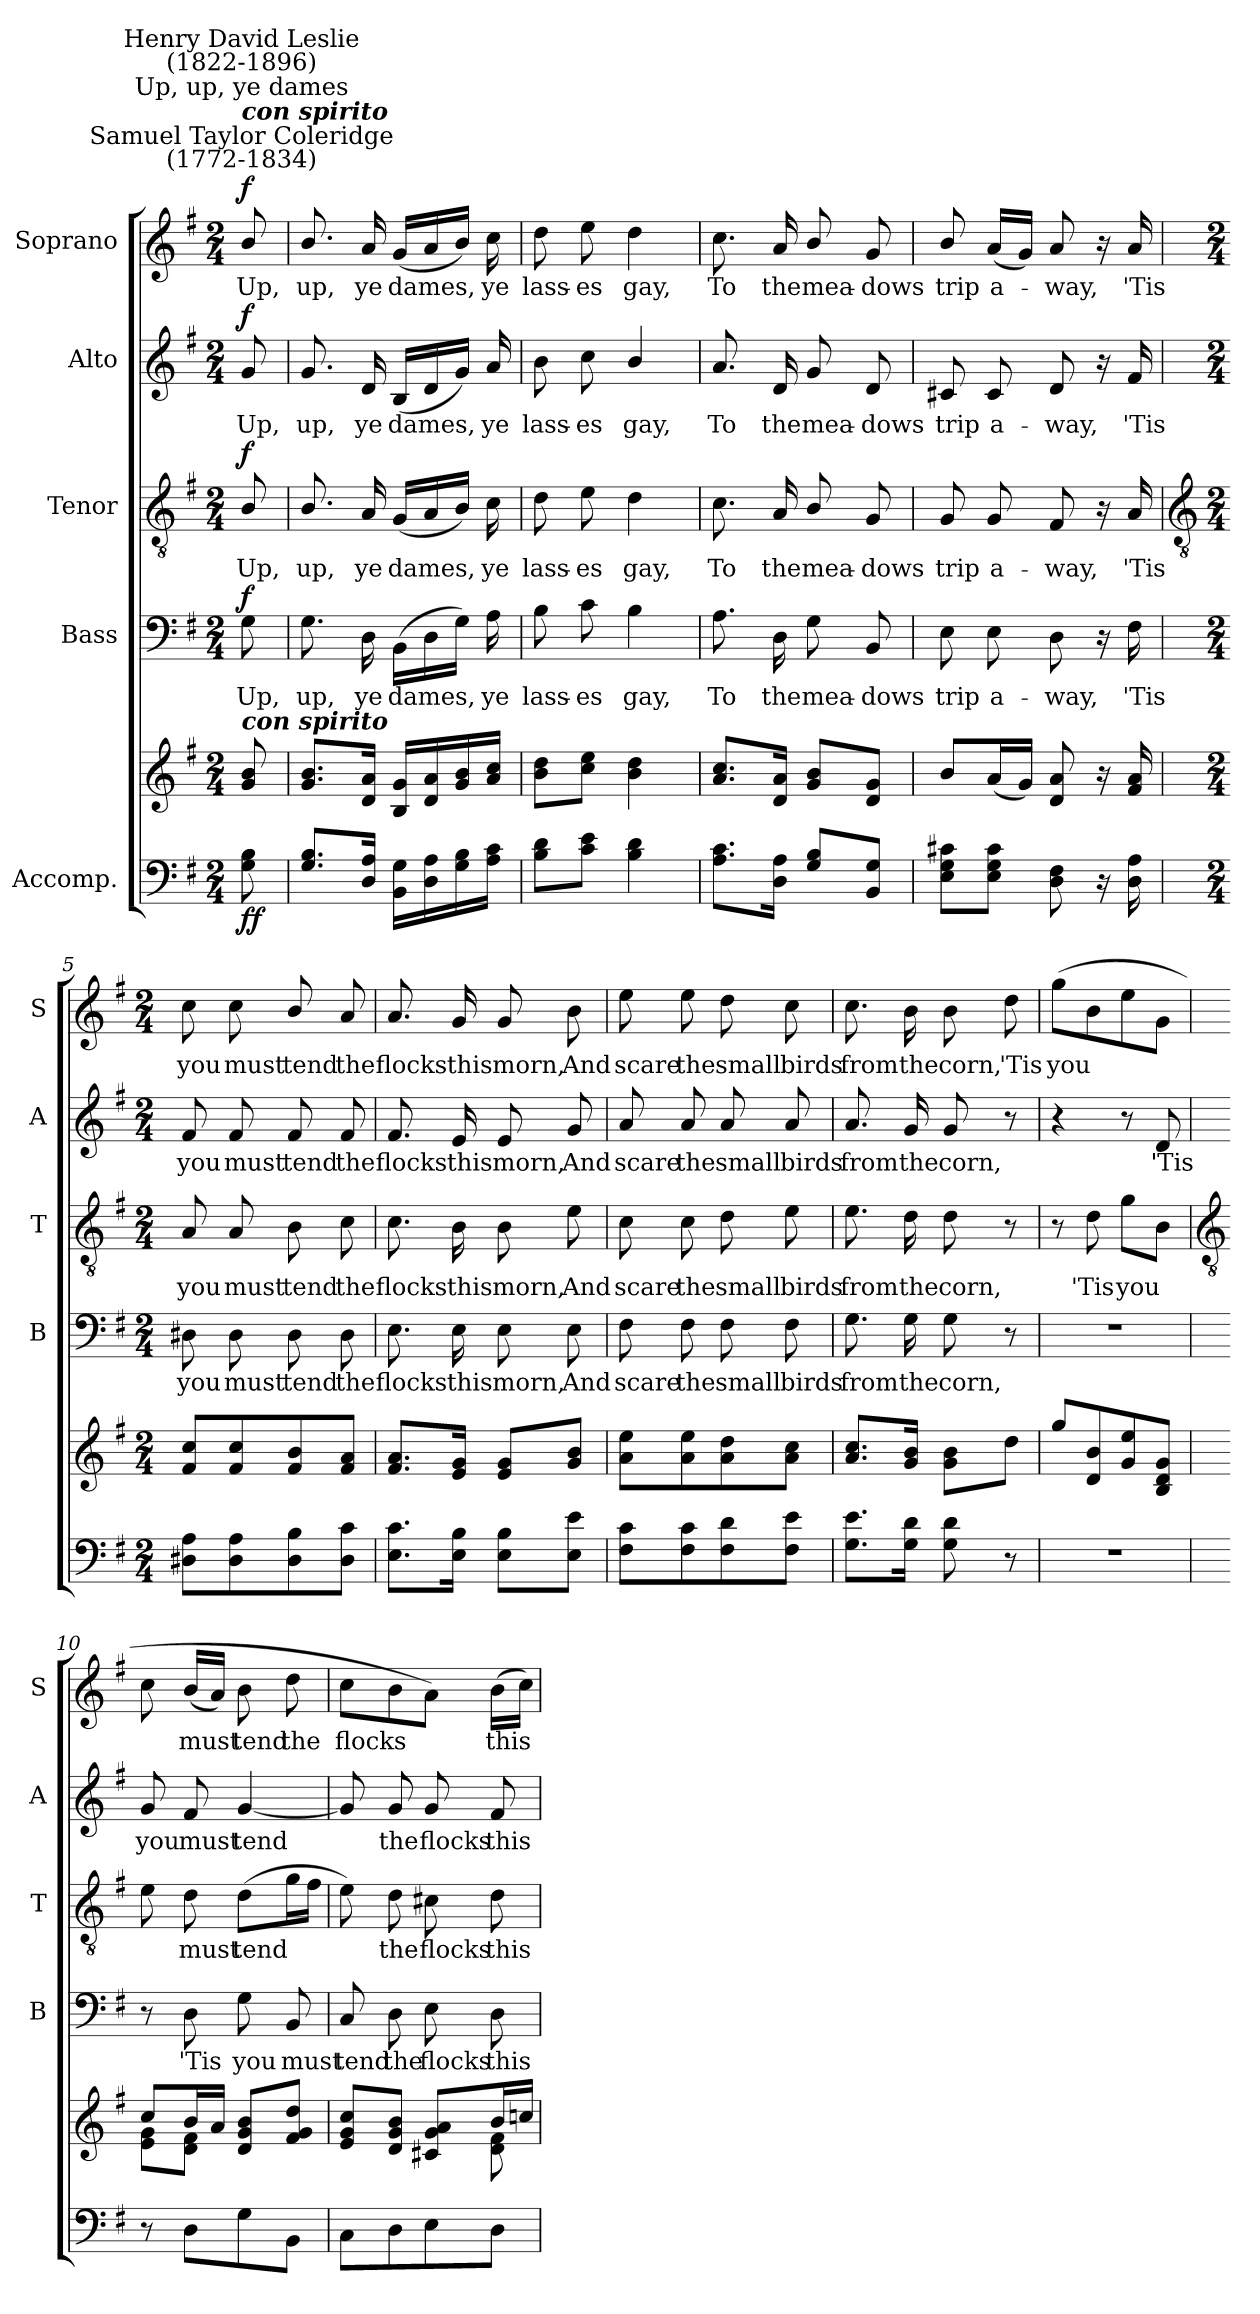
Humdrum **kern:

**kern	**kern	**dynam	**kern	**text	**dynam	**kern	**text	**dynam	**kern	**text	**dynam	**kern	**text	**dynam
*part5	*part5	*part5	*part4	*part4	*part4	*part3	*part3	*part3	*part2	*part2	*part2	*part1	*part1	*part1
*staff6	*staff5	*staff5/6	*staff4	*staff4	*staff4	*staff3	*staff3	*staff3	*staff2	*staff2	*staff2	*staff1	*staff1	*staff1
*I"Accomp.	*	*	*I"Bass	*	*	*I"Tenor	*	*	*I"Alto	*	*	*I"Soprano	*	*
*	*	*	*I'B	*	*	*I'T	*	*	*I'A	*	*	*I'S	*	*
*clefF4	*clefG2	*	*clefF4	*	*	*clefGv2	*	*	*clefG2	*	*	*clefG2	*	*
*k[f#]	*k[f#]	*	*k[f#]	*	*	*k[f#]	*	*	*k[f#]	*	*	*k[f#]	*	*
*G:	*G:	*	*G:	*	*	*G:	*	*	*G:	*	*	*G:	*	*
*M2/4	*M2/4	*	*M2/4	*	*	*M2/4	*	*	*M2/4	*	*	*M2/4	*	*
*MM80	*MM80	*	*MM80	*	*	*MM80	*	*	*MM80	*	*	*MM80	*	*
=	=	=	=	=	=	=	=	=	=	=	=	=	=	=
!	!	!	!	!	!	!	!	!	!	!	!	!LO:TX:a:cj:t=Samuel Taylor Coleridge\n(1772-1834)	!	!
!	!	!	!	!	!	!	!	!	!	!	!	!LO:TX:a:Bi:t=con spirito	!	!
!	!	!	!	!	!	!	!	!	!	!	!	!LO:TX:a:cj:t=Up, up, ye dames	!	!
!	!	!	!	!	!	!	!	!	!	!	!	!LO:TX:a:cj:t=Henry David Leslie\n(1822-1896)	!	!
!	!LO:TX:a:Bi:t=con spirito	!	!	!	!	!	!	!	!	!	!	!	!	!
!	!	!LO:DY:b=2	!	!LO:LY:b	!	!	!LO:LY:b	!	!	!LO:LY:b	!	!	!LO:LY:b	!
!	!	!LO:DY:n=1:b	!	!	!LO:DY:b	!	!	!LO:DY:b	!	!	!LO:DY:b	!	!	!LO:DY:b
8G\ 8B\	8g/ 8b/	f f	8G	Up,	f	8B/	Up,	f	8g	Up,	f	8b/	Up,	f
=1	=1	=1	=1	=1	=1	=1	=1	=1	=1	=1	=1	=1	=1	=1
!	!	!	!	!LO:LY:b	!	!	!LO:LY:b	!	!	!LO:LY:b	!	!	!LO:LY:b	!
8.G/ 8.B/L	8.g/ 8.b/L	.	8.G	up,	.	8.B/	up,	.	8.g	up,	.	8.b/	up,	.
!	!	!	!	!LO:LY:b	!	!	!LO:LY:b	!	!	!LO:LY:b	!	!	!LO:LY:b	!
16D 16AJ	16d 16aJ	.	16D	ye	.	16A	ye	.	16d	ye	.	16a	ye	.
!	!	!	!	!LO:LY:b	!	!	!LO:LY:b	!	!	!LO:LY:b	!	!	!LO:LY:b	!
16BB 16GLL	16B 16gLL	.	(>16BBLL	dames,	.	(<16GLL	dames,	.	(<16BLL	dames,	.	(<16gLL	dames,	.
16D 16A	16d 16a	.	16D	.	.	16A	.	.	16d	.	.	16a	.	.
16G 16B	16g 16b	.	16GJJ)	.	.	16BJJ)	.	.	16gJJ)	.	.	16bJJ)	.	.
!	!	!	!	!LO:LY:b	!	!	!LO:LY:b	!	!	!LO:LY:b	!	!	!LO:LY:b	!
16A 16cJJ	16a 16ccJJ	.	16A	ye	.	16c	ye	.	16a	ye	.	16cc	ye	.
=2	=2	=2	=2	=2	=2	=2	=2	=2	=2	=2	=2	=2	=2	=2
!	!	!	!	!LO:LY:b	!	!	!LO:LY:b	!	!	!LO:LY:b	!	!	!LO:LY:b	!
8B 8dL	8b 8ddL	.	8B	lass-	.	8d	lass-	.	8b	lass-	.	8dd	lass-	.
!	!	!	!	!LO:LY:b	!	!	!LO:LY:b	!	!	!LO:LY:b	!	!	!LO:LY:b	!
8c 8eJ	8cc 8eeJ	.	8c	-es	.	8e	-es	.	8cc	-es	.	8ee	-es	.
!	!	!	!	!LO:LY:b	!	!	!LO:LY:b	!	!	!LO:LY:b	!	!	!LO:LY:b	!
4B 4d	4b 4dd	.	4B	gay,	.	4d	gay,	.	4b/	gay,	.	4dd	gay,	.
=3	=3	=3	=3	=3	=3	=3	=3	=3	=3	=3	=3	=3	=3	=3
!	!	!	!	!LO:LY:b	!	!	!LO:LY:b	!	!	!LO:LY:b	!	!	!LO:LY:b	!
8.A 8.cL	8.a 8.ccL	.	8.A	To	.	8.c	To	.	8.a	To	.	8.cc	To	.
!	!	!	!	!LO:LY:b	!	!	!LO:LY:b	!	!	!LO:LY:b	!	!	!LO:LY:b	!
16D 16AJ	16d 16aJ	.	16D	the	.	16A	the	.	16d	the	.	16a	the	.
!	!	!	!	!LO:LY:b	!	!	!LO:LY:b	!	!	!LO:LY:b	!	!	!LO:LY:b	!
8G/ 8B/L	8g/ 8b/L	.	8G	mea-	.	8B/	mea-	.	8g	mea-	.	8b/	mea-	.
!	!	!	!	!LO:LY:b	!	!	!LO:LY:b	!	!	!LO:LY:b	!	!	!LO:LY:b	!
8BB 8GJ	8d 8gJ	.	8BB	-dows	.	8G	-dows	.	8d	-dows	.	8g	-dows	.
=4	=4	=4	=4	=4	=4	=4	=4	=4	=4	=4	=4	=4	=4	=4
!	!	!	!	!LO:LY:b	!	!	!LO:LY:b	!	!	!LO:LY:b	!	!	!LO:LY:b	!
8E 8G 8c#XL	8b/L	.	8E	trip	.	8G	trip	.	8c#X	trip	.	8b/	trip	.
!	!	!	!	!LO:LY:b	!	!	!LO:LY:b	!	!	!LO:LY:b	!	!	!LO:LY:b	!
8E 8G 8c#J	(<16aL	.	8E	a-	.	8G	a-	.	8c#	a-	.	(<16aLL	a-	.
.	16gJJ)	.	.	.	.	.	.	.	.	.	.	16gJJ)	.	.
!	!	!	!	!LO:LY:b	!	!	!LO:LY:b	!	!	!LO:LY:b	!	!	!LO:LY:b	!
8D 8F#	8d 8a	.	8D	-way,	.	8F#	-way,	.	8d	-way,	.	8a	way,	.
16r	16r	.	16r	.	.	16r	.	.	16r	.	.	16r	.	.
!	!	!	!	!LO:LY:b	!	!	!LO:LY:b	!	!	!LO:LY:b	!	!	!LO:LY:b	!
16D 16A	16f# 16a	.	16F#	'Tis	.	16A	'Tis	.	16f#	'Tis	.	16a	'Tis	.
!!LO:LB:g=z
=5	=5	=5	=5	=5	=5	=5	=5	=5	=5	=5	=5	=5	=5	=5
*	*	*	*	*	*	*clefGv2	*	*	*	*	*	*	*	*
*M2/4	*M2/4	*	*M2/4	*	*	*M2/4	*	*	*M2/4	*	*	*M2/4	*	*
!	!	!	!	!LO:LY:b	!	!	!LO:LY:b	!	!	!LO:LY:b	!	!	!LO:LY:b	!
8D#X 8AL	8f# 8ccL	.	8D#X	you	.	8A	you	.	8f#	you	.	8cc	you	.
!	!	!	!	!LO:LY:b	!	!	!LO:LY:b	!	!	!LO:LY:b	!	!	!LO:LY:b	!
8D# 8A	8f# 8cc	.	8D#	must	.	8A	must	.	8f#	must	.	8cc	must	.
!	!	!	!	!LO:LY:b	!	!	!LO:LY:b	!	!	!LO:LY:b	!	!	!LO:LY:b	!
8D# 8B	8f#/ 8b/	.	8D#	tend	.	8B	tend	.	8f#	tend	.	8b/	tend	.
!	!	!	!	!LO:LY:b	!	!	!LO:LY:b	!	!	!LO:LY:b	!	!	!LO:LY:b	!
8D# 8cJ	8f# 8aJ	.	8D#	the	.	8c	the	.	8f#	the	.	8a	the	.
=6	=6	=6	=6	=6	=6	=6	=6	=6	=6	=6	=6	=6	=6	=6
!	!	!	!	!LO:LY:b	!	!	!LO:LY:b	!	!	!LO:LY:b	!	!	!LO:LY:b	!
8.E 8.cL	8.f# 8.aL	.	8.E	flocks	.	8.c	flocks	.	8.f#	flocks	.	8.a	flocks	.
!	!	!	!	!LO:LY:b	!	!	!LO:LY:b	!	!	!LO:LY:b	!	!	!LO:LY:b	!
16E 16BJ	16e 16gJ	.	16E	this	.	16B	this	.	16e	this	.	16g	this	.
!	!	!	!	!LO:LY:b	!	!	!LO:LY:b	!	!	!LO:LY:b	!	!	!LO:LY:b	!
8E 8BL	8e 8gL	.	8E	morn,	.	8B	morn,	.	8e	morn,	.	8g	morn,	.
!	!	!	!	!LO:LY:b	!	!	!LO:LY:b	!	!	!LO:LY:b	!	!	!LO:LY:b	!
8E 8eJ	8g 8bJ	.	8E	And	.	8e	And	.	8g	And	.	8b	And	.
=7	=7	=7	=7	=7	=7	=7	=7	=7	=7	=7	=7	=7	=7	=7
!	!	!	!	!LO:LY:b	!	!	!LO:LY:b	!	!	!LO:LY:b	!	!	!LO:LY:b	!
8F# 8cL	8a 8eeL	.	8F#	scare	.	8c	scare	.	8a	scare	.	8ee	scare	.
!	!	!	!	!LO:LY:b	!	!	!LO:LY:b	!	!	!LO:LY:b	!	!	!LO:LY:b	!
8F# 8c	8a 8ee	.	8F#	the	.	8c	the	.	8a	the	.	8ee	the	.
!	!	!	!	!LO:LY:b	!	!	!LO:LY:b	!	!	!LO:LY:b	!	!	!LO:LY:b	!
8F# 8d	8a 8dd	.	8F#	small	.	8d	small	.	8a	small	.	8dd	small	.
!	!	!	!	!LO:LY:b	!	!	!LO:LY:b	!	!	!LO:LY:b	!	!	!LO:LY:b	!
8F# 8eJ	8a 8ccJ	.	8F#	birds	.	8e	birds	.	8a	birds	.	8cc	birds	.
=8	=8	=8	=8	=8	=8	=8	=8	=8	=8	=8	=8	=8	=8	=8
!	!	!	!	!LO:LY:b	!	!	!LO:LY:b	!	!	!LO:LY:b	!	!	!LO:LY:b	!
8.G 8.eL	8.a 8.ccL	.	8.G	from	.	8.e	from	.	8.a	from	.	8.cc	from	.
!	!	!	!	!LO:LY:b	!	!	!LO:LY:b	!	!	!LO:LY:b	!	!	!LO:LY:b	!
16G 16dJ	16g 16bJ	.	16G	the	.	16d	the	.	16g	the	.	16b	the	.
!	!	!	!	!LO:LY:b	!	!	!LO:LY:b	!	!	!LO:LY:b	!	!	!LO:LY:b	!
8G 8d	8g 8bL	.	8G	corn,	.	8d	corn,	.	8g	corn,	.	8b	corn,	.
!	!	!	!	!	!	!	!	!	!	!	!	!	!LO:LY:b	!
8r	8ddJ	.	8r	.	.	8r	.	.	8r	.	.	8dd	'Tis	.
=9	=9	=9	=9	=9	=9	=9	=9	=9	=9	=9	=9	=9	=9	=9
!LO:N:vis=1	!	!	!LO:N:vis=1	!	!	!	!	!	!	!	!	!	!LO:LY:b	!
2r	8ggL	.	2r	.	.	8r	.	.	4r	.	.	(>8ggL	you	.
!	!	!	!	!	!	!	!LO:LY:b	!	!	!	!	!	!	!
.	8d 8b	.	.	.	.	8d	'Tis	.	.	.	.	8b	.	.
!	!	!	!	!	!	!	!LO:LY:b	!	!	!	!	!	!	!
.	8g 8ee	.	.	.	.	8gL	you	.	8r	.	.	8ee	.	.
!	!	!	!	!	!	!	!	!	!	!LO:LY:b	!	!	!	!
.	8B 8d 8gJ	.	.	.	.	8BJ	.	.	8d	'Tis	.	8gJ	.	.
!!LO:LB:g=z
=10	=10	=10	=10	=10	=10	=10	=10	=10	=10	=10	=10	=10	=10	=10
*	*	*	*	*	*	*clefGv2	*	*	*	*	*	*	*	*
*	*^	*	*	*	*	*	*	*	*	*	*	*	*	*
!	!	!	!	!	!	!	!	!	!	!	!LO:LY:b	!	!	!	!
8r	8cc/L	8e\ 8g\L	.	8r	.	.	8e	.	.	8g	you	.	8cc	.	.
!	!	!	!	!	!LO:LY:b	!	!	!LO:LY:b	!	!	!LO:LY:b	!	!	!LO:LY:b	!
8DL	16b/L	8d\ 8f#\J	.	8D	'Tis	.	8d	must	.	8f#	must	.	(<16bLL	must	.
.	16a/JJ	.	.	.	.	.	.	.	.	.	.	.	16aJJ)	.	.
!	!	!	!	!	!LO:LY:b	!	!	!LO:LY:b	!	!	!LO:LY:b	!	!	!LO:LY:b	!
8G	8d/ 8g/ 8b/L	4ryy	.	8G	you	.	(>8dL	tend	.	[4g	tend	.	8b	tend	.
!	!	!	!	!	!LO:LY:b	!	!	!	!	!	!	!	!	!LO:LY:b	!
8BBJ	8f#/ 8g/ 8dd/J	.	.	8BB	must	.	16gL	.	.	.	.	.	8dd	the	.
.	.	.	.	.	.	.	16f#JJ	.	.	.	.	.	.	.	.
=11	=11	=11	=11	=11	=11	=11	=11	=11	=11	=11	=11	=11	=11	=11	=11
!	!	!	!	!	!LO:LY:b	!	!	!	!	!	!	!	!	!LO:LY:b	!
8CL	8e/ 8g/ 8cc/L	4.ryy	.	8C	tend	.	8e)	.	.	8g]	.	.	8ccL	flocks	.
!	!	!	!	!	!LO:LY:b	!	!	!LO:LY:b	!	!	!LO:LY:b	!	!	!	!
8D	8d/ 8g/ 8b/J	.	.	8D	the	.	8d	the	.	8g	the	.	8b	.	.
!	!	!	!	!	!LO:LY:b	!	!	!LO:LY:b	!	!	!LO:LY:b	!	!	!	!
8E	8c#X/ 8g/ 8a/L	.	.	8E	flocks	.	8c#X	flocks	.	8g	flocks	.	8aJ)	.	.
!	!	!	!	!	!LO:LY:b	!	!	!LO:LY:b	!	!	!LO:LY:b	!	!	!LO:LY:b	!
8DJ	16b/L	8d\ 8f#\	.	8D	this	.	8d	this	.	8f#	this	.	(>16bLL	this	.
.	16ccn/JJ	.	.	.	.	.	.	.	.	.	.	.	16ccJJ)	.	.
*	*v	*v	*	*	*	*	*	*	*	*	*	*	*	*	*
=	=	=	=	=	=	=	=	=	=	=	=	=	=	=
*-	*-	*-	*-	*-	*-	*-	*-	*-	*-	*-	*-	*-	*-	*-
